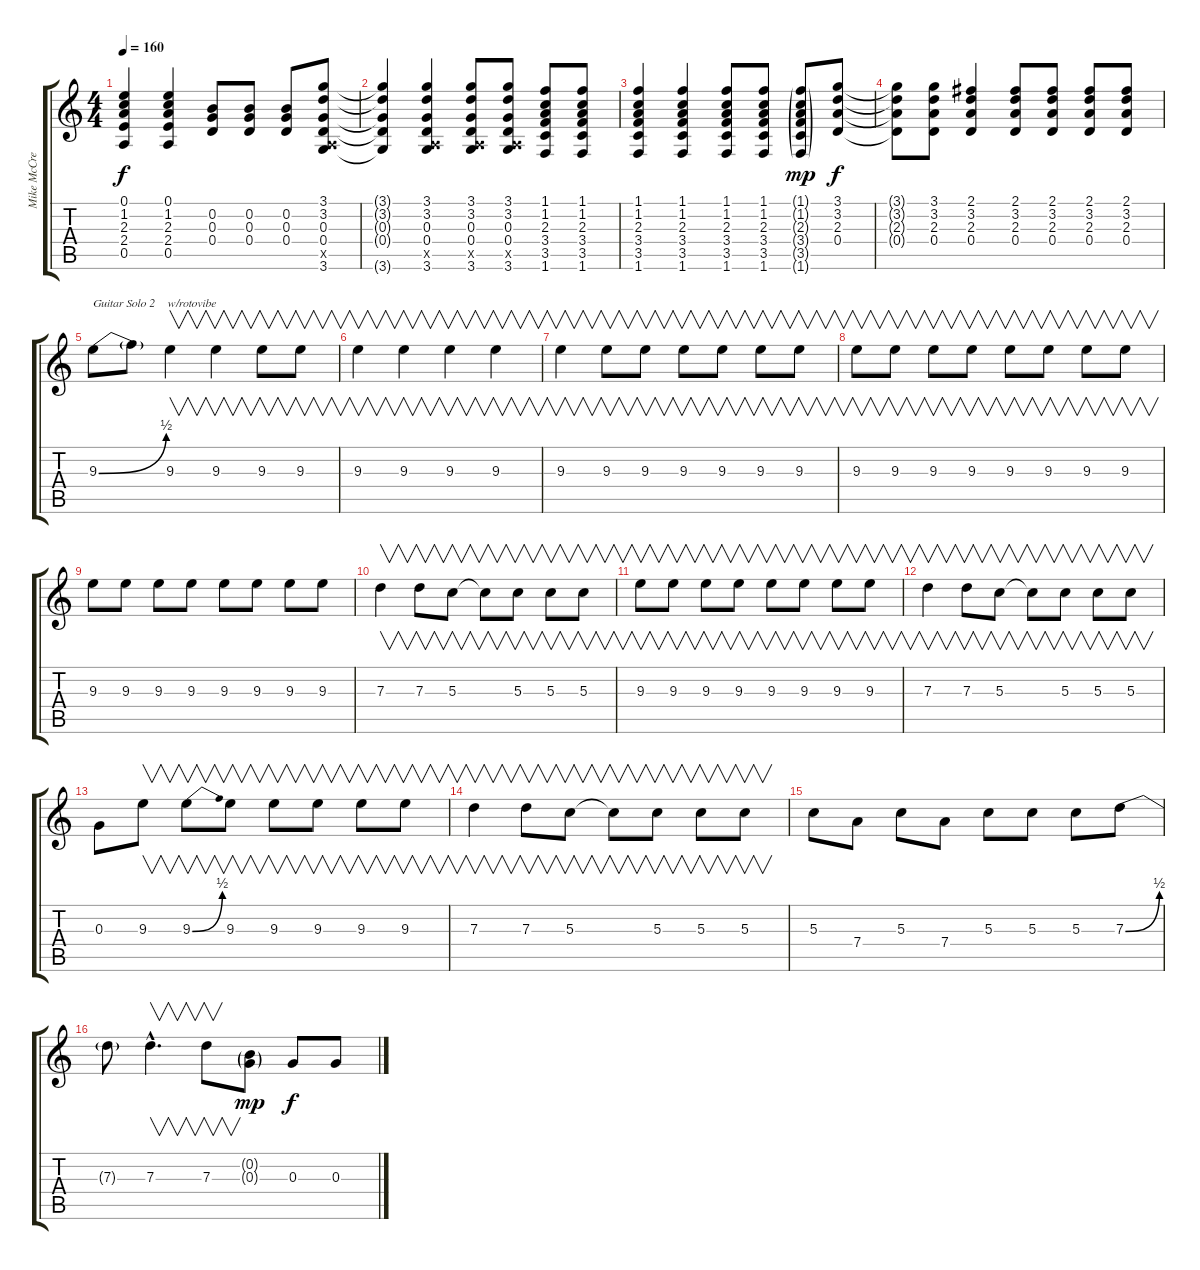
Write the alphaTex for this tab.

\track ("Mike McCready" "Mike McCre") {instrument distortionguitar}
\staff {score tabs}
\tuning (E4 B3 G3 D3 A2 E2) {hide}
\ts (4 4)
\tempo 160
\clef g2
\ks c
(0.1 1.2 2.3 2.4 0.5).4{dy f} (0.1 1.2 2.3 2.4 0.5).4 (0.2 0.3 0.4).8 (0.2 0.3 0.4).8 (0.2 0.3 0.4).8 (3.1 3.2 0.3 0.4 0.5{x} 3.6).8 |
(3.1{t} 3.2{t} 0.3{t} 0.4{t} 3.6{t}).4 (3.1 3.2 0.3 0.4 0.5{x} 3.6).4 (3.1 3.2 0.3 0.4 0.5{x} 3.6).8 (3.1 3.2 0.3 0.4 0.5{x} 3.6).8 (1.1 1.2 2.3 3.4 3.5 1.6).8 (1.1 1.2 2.3 3.4 3.5 1.6).8 |
(1.1 1.2 2.3 3.4 3.5 1.6).4 (1.1 1.2 2.3 3.4 3.5 1.6).4 (1.1 1.2 2.3 3.4 3.5 1.6).8 (1.1 1.2 2.3 3.4 3.5 1.6).8 (1.1{g} 1.2{g} 2.3{g} 3.4{g} 3.5{g} 1.6{g}).8{dy mp} (3.1 3.2 2.3 0.4).8{dy f} |
(3.1{t} 3.2{t} 2.3{t} 0.4{t}).8 (3.1 3.2 2.3 0.4).8 (2.1 3.2 2.3 0.4).4 (2.1 3.2 2.3 0.4).8 (2.1 3.2 2.3 0.4).8 (2.1 3.2 2.3 0.4).8 (2.1 3.2 2.3 0.4).8 |
9.3{be (bend 0 0 60 2)}.8{txt "Guitar Solo 2    w/rotovibe"} 9.3{t}.8 9.3.4{v} 9.3.4{v} 9.3.8{v} 9.3.8{v} |
9.3.4{v} 9.3.4{v} 9.3.4{v} 9.3.4{v} |
9.3.4{v} 9.3.8{v} 9.3.8{v} 9.3.8{v} 9.3.8{v} 9.3.8{v} 9.3.8{v} |
9.3.8{v} 9.3.8{v} 9.3.8{v} 9.3.8{v} 9.3.8{v} 9.3.8{v} 9.3.8{v} 9.3.8{v} |
9.3.8 9.3.8 9.3.8 9.3.8 9.3.8 9.3.8 9.3.8 9.3.8 |
7.3.4{v} 7.3.8{v} 5.3.8{v} 5.3{t}.8{v} 5.3.8{v} 5.3.8{v} 5.3.8{v} |
9.3.8{v} 9.3.8{v} 9.3.8{v} 9.3.8{v} 9.3.8{v} 9.3.8{v} 9.3.8{v} 9.3.8{v} |
7.3.4{v} 7.3.8{v} 5.3.8{v} 5.3{t}.8{v} 5.3.8{v} 5.3.8{v} 5.3.8{v} |
0.3.8 9.3.8{v} 9.3{be (bend 0 0 60 2)}.8{v} 9.3.8{v} 9.3.8{v} 9.3.8{v} 9.3.8{v} 9.3.8{v} |
7.3.4{v} 7.3.8{v} 5.3.8{v} 5.3{t}.8{v} 5.3.8{v} 5.3.8{v} 5.3.8{v} |
5.3.8 7.4.8 5.3.8 7.4.8 5.3.8 5.3.8 5.3.8 7.3{be (bend 0 0 60 2)}.8 |
7.3{t}.8 7.3{hac}.4{v d} 7.3.8{v} (0.2{g} 0.3{g}).8{dy mp} 0.3.8{dy f} 0.3.8
